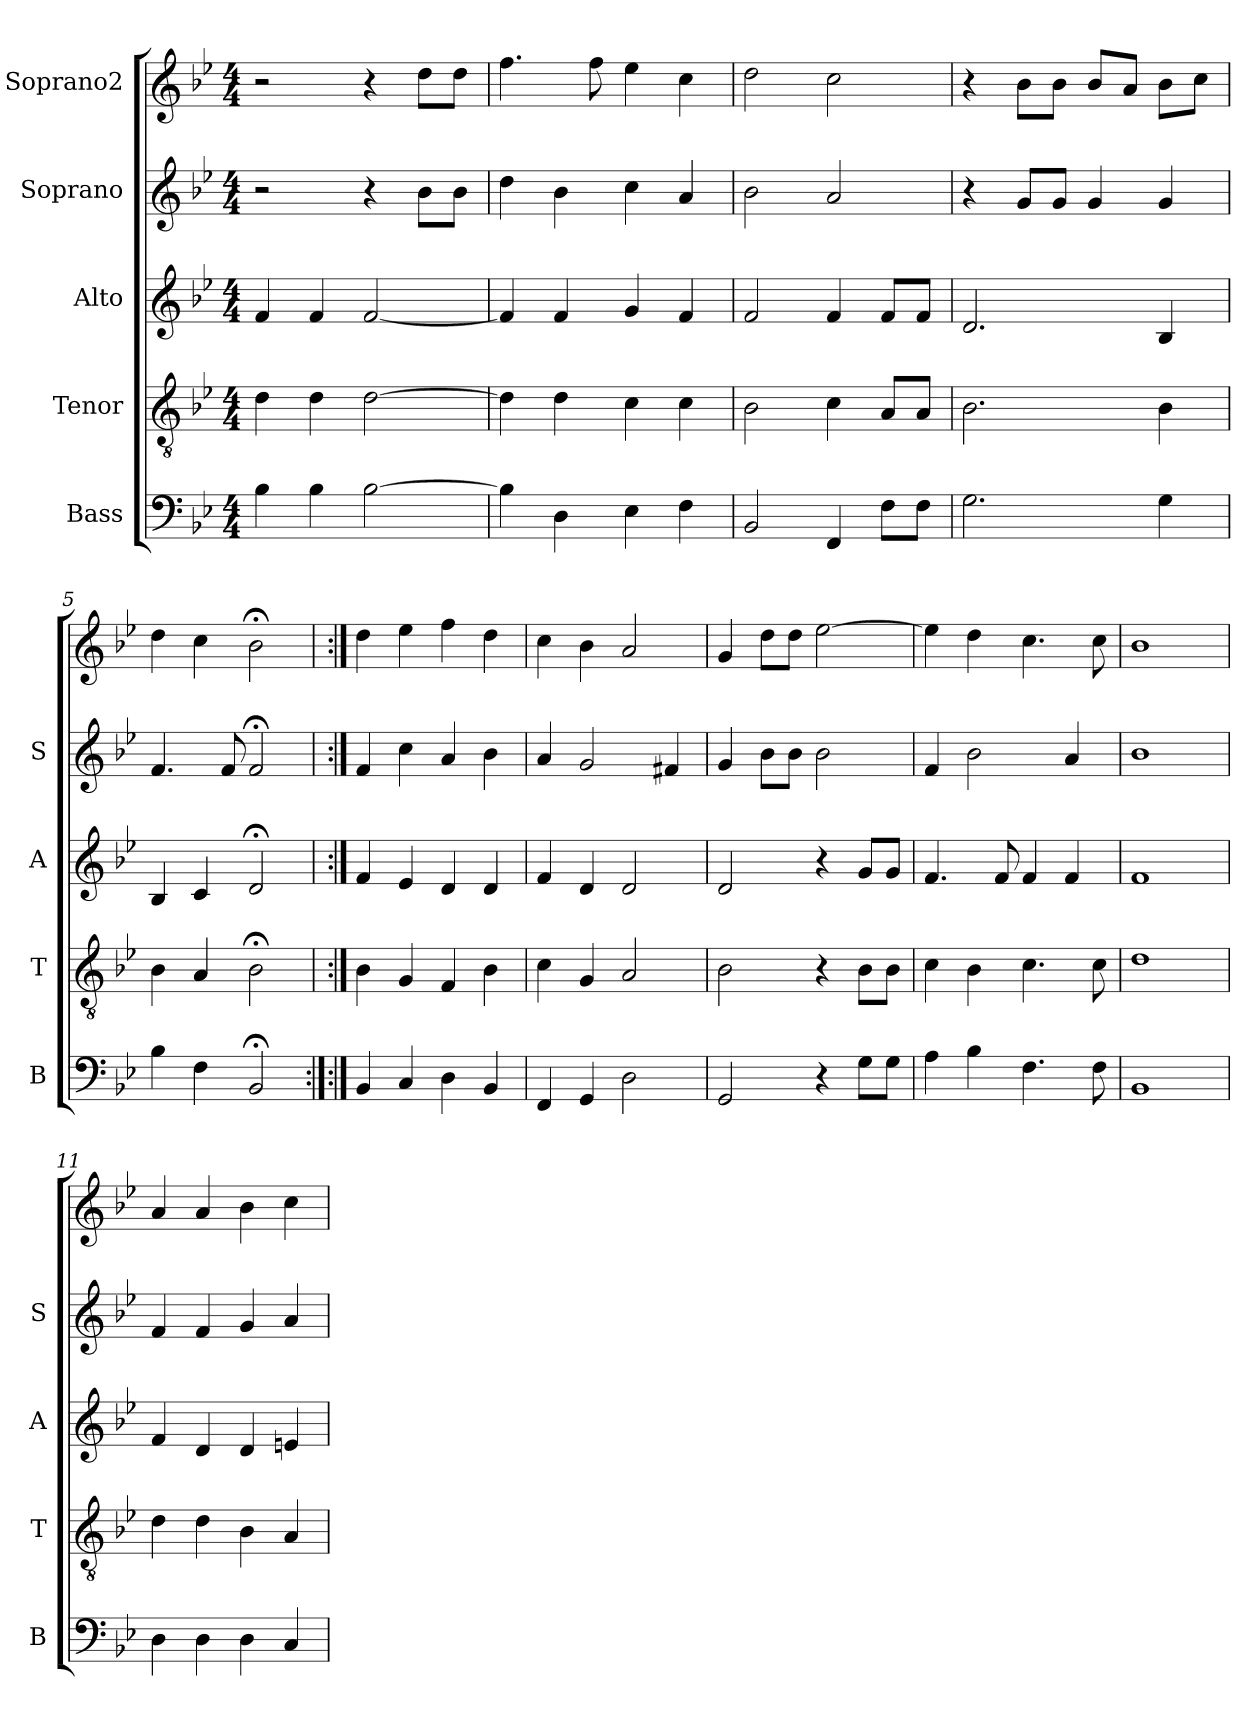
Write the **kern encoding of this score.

**kern	**kern	**kern	**kern	**kern
*part5	*part4	*part3	*part2	*part1
*staff5	*staff4	*staff3	*staff2	*staff1
*I"Bass	*I"Tenor	*I"Alto	*I"Soprano	*I"Soprano2
*I'B	*I'T	*I'A	*I'S	*
*clefF4	*clefGv2	*clefG2	*clefG2	*clefG2
*k[b-e-]	*k[b-e-]	*k[b-e-]	*k[b-e-]	*k[b-e-]
*B-:	*B-:	*B-:	*B-:	*B-:
*M4/4	*M4/4	*M4/4	*M4/4	*M4/4
=1	=1	=1	=1	=1
4B-	4d	4f	2r	2r
4B-	4d	4f	.	.
[2B-	[2d	[2f	4r	4r
.	.	.	8b-\L	8dd\L
.	.	.	8b-\J	8dd\J
=2	=2	=2	=2	=2
4B-]	4d]	4f]	4dd	4.ff
4D	4d	4f	4b-	.
.	.	.	.	8ff
4E-	4c	4g	4cc	4ee-
4F	4c	4f	4a	4cc
=3	=3	=3	=3	=3
2BB-	2B-	2f	2b-	2dd
4FF	4c	4f	2a	2cc
8F\L	8A/L	8f/L	.	.
8F\J	8A/J	8f/J	.	.
=4	=4	=4	=4	=4
2.G	2.B-	2.d	4r	4r
.	.	.	8g/L	8b-\L
.	.	.	8g/J	8b-\J
.	.	.	4g	8b-/L
.	.	.	.	8a/J
4G	4B-	4B-	4g	8b-\L
.	.	.	.	8cc\J
=5	=5	=5	=5	=5
4B-	4B-	4B-	4.f	4dd
4F	4A	4c	.	4cc
.	.	.	8f	.
2BB-;<	2B-;<	2d;<	2f;<	2b-;<
=6:|!	=6	=6	=6	=6
4BB-	4B-	4f	4f	4dd
4C	4G	4e-	4cc	4ee-
4D	4F	4d	4a	4ff
4BB-	4B-	4d	4b-	4dd
=7	=7	=7	=7	=7
4FF	4c	4f	4a	4cc
4GG	4G	4d	2g	4b-
2D	2A	2d	.	2a
.	.	.	4f#X	.
=8	=8	=8	=8	=8
2GG	2B-	2d	4g	4g
.	.	.	8b-\L	8dd\L
.	.	.	8b-\J	8dd\J
4r	4r	4r	2b-	[2ee-
8G\L	8B-\L	8g/L	.	.
8G\J	8B-\J	8g/J	.	.
=9	=9	=9	=9	=9
4A	4c	4.f	4f	4ee-]
4B-	4B-	.	2b-	4dd
.	.	8f	.	.
4.F	4.c	4f	.	4.cc
.	.	4f	4a	.
8F	8c	.	.	8cc
=10	=10	=10	=10	=10
1BB-	1d	1f	1b-	1b-
=11	=11	=11	=11	=11
4D	4d	4f	4f	4a
4D	4d	4d	4f	4a
4D	4B-	4d	4g	4b-
4C	4A	4en	4a	4cc
=	=	=	=	=
*-	*-	*-	*-	*-
